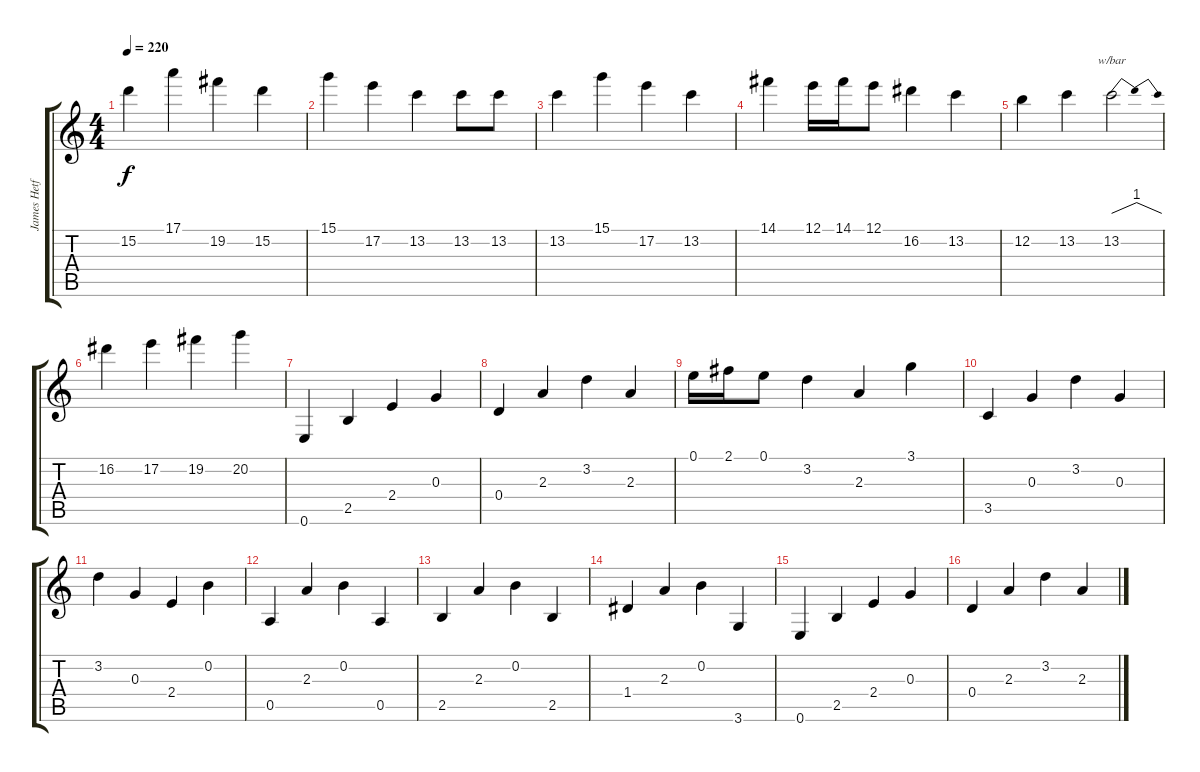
\track ("James Hetfield (Rithm & Lead Guitars)" "James Hetf") {instrument distortionguitar}
\staff {score tabs}
\tuning (E4 B3 G3 D3 A2 E2) {hide}
\ts (4 4)
\tempo 220
\clef g2
\ks c
15.2.4{dy f} 17.1.4 19.2.4 15.2.4 |
15.1.4 17.2.4 13.2.4 13.2.8 13.2.8 |
13.2.4 15.1.4 17.2.4 13.2.4 |
14.1.4 12.1.16 14.1.16 12.1.8 16.2.4 13.2.4 |
12.2.4 13.2.4 13.2.2{tbe (dip default 0 0 15 4 30 4 60 0)} |
16.2.4 17.2.4 19.2.4 20.2.4 |
0.6.4 2.5.4 2.4.4 0.3.4 |
0.4.4 2.3.4 3.2.4 2.3.4 |
0.1.16 2.1.16 0.1.8 3.2.4 2.3.4 3.1.4 |
3.5.4 0.3.4 3.2.4 0.3.4 |
3.2.4 0.3.4 2.4.4 0.2.4 |
0.5.4 2.3.4 0.2.4 0.5.4 |
2.5.4 2.3.4 0.2.4 2.5.4 |
1.4.4 2.3.4 0.2.4 3.6.4 |
0.6.4 2.5.4 2.4.4 0.3.4 |
0.4.4 2.3.4 3.2.4 2.3.4
